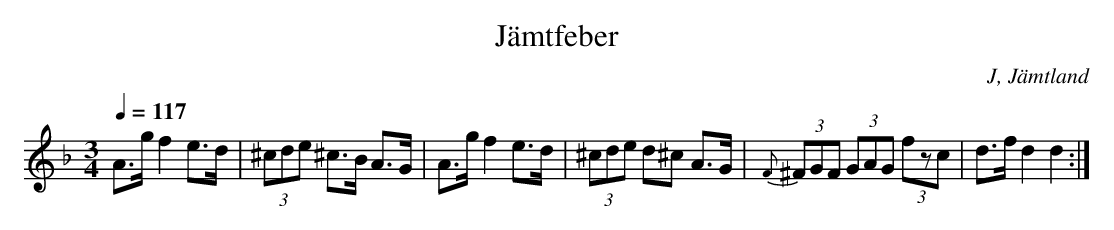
X:1
T: Jämtfeber
O: J, Jämtland
M:3/4
L:1/8
Q:1/4=117
K:Dm
A>g f2 e>d|(3^cde ^c>B A>G|A>g f2 e>d|(3^cde d^c A>G|{F}(3^FGF (3GAG (3fzc|d>f d2 d2 :|
